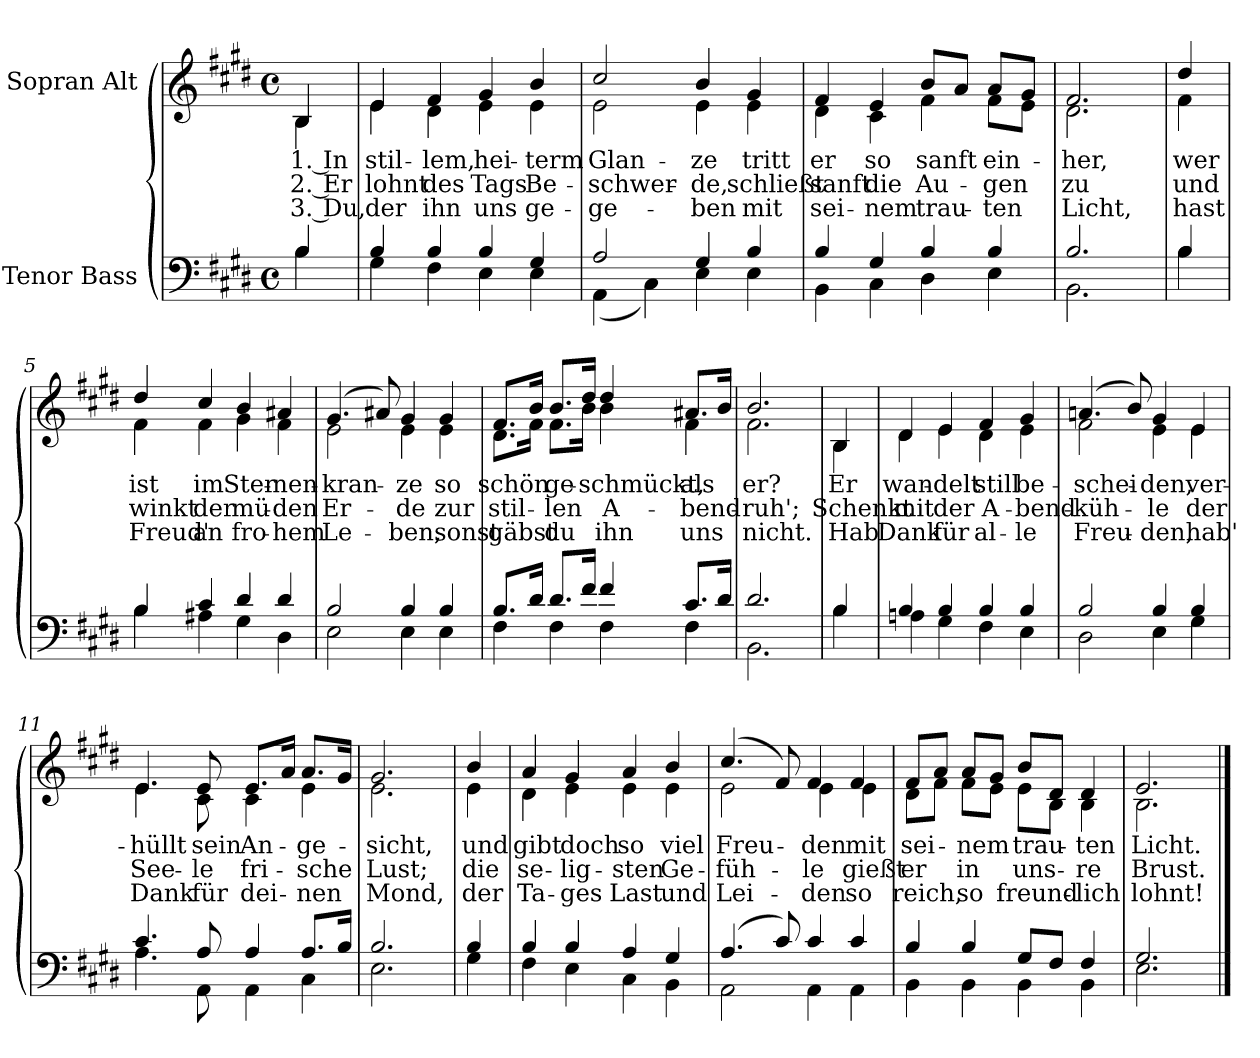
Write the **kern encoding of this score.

**kern	**kern	**text	**text	**text
*part2	*part1	*part1	*part1	*part1
*staff2	*staff1	*staff1	*staff1	*staff1
*I"Tenor Bass	*I"Sopran Alt	*	*	*
*clefF4	*clefG2	*	*	*
*k[f#c#g#d#]	*k[f#c#g#d#]	*	*	*
*M4/4	*M4/4	*	*	*
*met(c)	*met(c)	*	*	*
=	=	=	=	=
*^	*^	*	*	*
4B/	4B\	4B/	4B\	1. In	2. Er	3. Du,
=1	=1	=1	=1	=1	=1	=1
4B/	4G#\	4e/	4e\	stil-	lohnt	der
4B/	4F#\	4f#/	4d#\	-lem,	des	ihn
4B/	4E\	4g#/	4e\	hei-	Tags	uns
4G#/	4E\	4b/	4e\	-term	Be-	ge-
=2	=2	=2	=2	=2	=2	=2
2A/	(4AA\	2cc#/	2e\	Glan-	-schwer-	-ge-
.	4C#\)	.	.	.	.	.
4G#/	4E\	4b/	4e\	-ze	-de,	-ben
4B/	4E\	4g#/	4e\	tritt	schließt	mit
=3	=3	=3	=3	=3	=3	=3
4B/	4BB\	4f#/	4d#\	er	sanft	sei-
4G#/	4C#\	4e/	4c#\	so	die	-nem
4B/	4D#\	8b/L	4f#\	sanft	Au-	trau-
.	.	8a/J	.	.	.	.
4B/	4E\	8a/L	8f#\L	ein-	-gen	-ten
.	.	8g#/J	8e\J	.	.	.
=4	=4	=4	=4	=4	=4	=4
2.B/	2.BB\	2.f#/	2.d#\	-her,	zu	Licht,
!!LO:LB:g=z	!!
=4X1	=4X1	=4X1	=4X1	=4X1	=4X1	=4X1
4B/	4B\	4dd#/	4f#\	wer	und	hast
=5	=5	=5	=5	=5	=5	=5
4B/	4B\	4dd#/	4f#\	ist	winkt	Freud'
4c#/	4A#X\	4cc#/	4f#\	im	der	an
4d#/	4G#\	4b/	4g#\	Ster-	mü-	fro-
4d#/	4D#\	4a#X/	4f#\	-nen-	-den	-hem
=6	=6	=6	=6	=6	=6	=6
2B/	2E\	(4.g#/	2e\	-kran-	Er-	Le-
.	.	8a#X/)	.	.	.	.
4B/	4E\	4g#/	4e\	-ze	-de	-ben,
4B/	4E\	4g#/	4e\	so	zur	sonst
=7	=7	=7	=7	=7	=7	=7
8.B/L	4F#\	8.f#/L	8.d#\L	schön	stil-	gäbst
16d#/Jk	.	16b/Jk	16f#\Jk	.	.	.
8.d#/L	4F#\	8.b/L	8.f#\L	ge-	-len	du
16f#/Jk	.	16dd#/Jk	16b\Jk	.	.	.
4f#/	4F#\	4dd#/	4b\	-schmückt,	A-	ihn
8.c#/L	4F#\	8.a#X/L	4f#\	als	-bend-	uns
16d#/Jk	.	16b/Jk	.	.	.	.
=8	=8	=8	=8	=8	=8	=8
2.d#/	2.BB\	2.b/	2.f#\	er?	-ruh';	nicht.
!!LO:LB:g=z	!!
=8X2	=8X2	=8X2	=8X2	=8X2	=8X2	=8X2
4B/	4B\	4B/	4B\	Er	Schenkt	Hab'
=9	=9	=9	=9	=9	=9	=9
4B/	4An\	4d#/	4d#\	wan-	mit	Dank
4B/	4G#\	4e/	4e\	-delt	der	für
4B/	4F#\	4f#/	4d#\	still	A-	al-
4B/	4E\	4g#/	4e\	be-	-bend-	-le
=10	=10	=10	=10	=10	=10	=10
2B/	2D#\	(4.an/	2f#\	-schei-	-küh-	Freu-
.	.	8b/)	.	.	.	.
4B/	4E\	4g#/	4e\	-den,	-le	-den,
4B/	4G#\	4e/	4e\	ver-	der	hab'
=11	=11	=11	=11	=11	=11	=11
4.c#/	4.A\	4.e/	4.e\	-hüllt	See-	Dank
8A/	8AA\	8e/	8c#\	sein	-le	für
4A/	4AA\	8.e/L	4c#\	An-	fri-	dei-
.	.	16a/Jk	.	.	.	.
8.A/L	4C#\	8.a/L	4e\	-ge-	-sche	-nen
16B/Jk	.	16g#/Jk	.	.	.	.
=12	=12	=12	=12	=12	=12	=12
2.B/	2.E\	2.g#/	2.e\	-sicht,	Lust;	Mond,
!!LO:LB:g=z	!!
=12X3	=12X3	=12X3	=12X3	=12X3	=12X3	=12X3
4B/	4G#\	4b/	4e\	und	die	der
=13	=13	=13	=13	=13	=13	=13
4B/	4F#\	4a/	4d#\	gibt	se-	Ta-
4B/	4E\	4g#/	4e\	doch	-lig-	-ges
4A/	4C#\	4a/	4e\	so	-sten	Last
4G#/	4BB\	4b/	4e\	viel	Ge-	und
=14	=14	=14	=14	=14	=14	=14
(4.A/	2AA\	(4.cc#/	2e\	Freu-	-füh-	Lei-
8c#/)	.	8f#/)	.	.	.	.
4c#/	4AA\	4f#/	4e\	-den	-le	-den
4c#/	4AA\	4f#/	4e\	mit	gießt	so
=15	=15	=15	=15	=15	=15	=15
4B/	4BB\	8f#/L	8d#\L	sei-	er	reich,
.	.	8a/J	8f#\J	.	.	.
4B/	4BB\	8a/L	8f#\L	-nem	in	so
.	.	8g#/J	8e\J	.	.	.
8G#/L	4BB\	8b/L	8e\L	trau-	uns-	freund-
8F#/J	.	8d#/J	8B\J	.	.	.
4F#/	4BB\	4d#/	4B\	-ten	-re	-lich
=16	=16	=16	=16	=16	=16	=16
2.G#/	2.E\	2.e/	2.B\	Licht.	Brust.	lohnt!
*v	*v	*	*	*	*	*
*	*v	*v	*	*	*
==	==	==	==	==
*-	*-	*-	*-	*-
